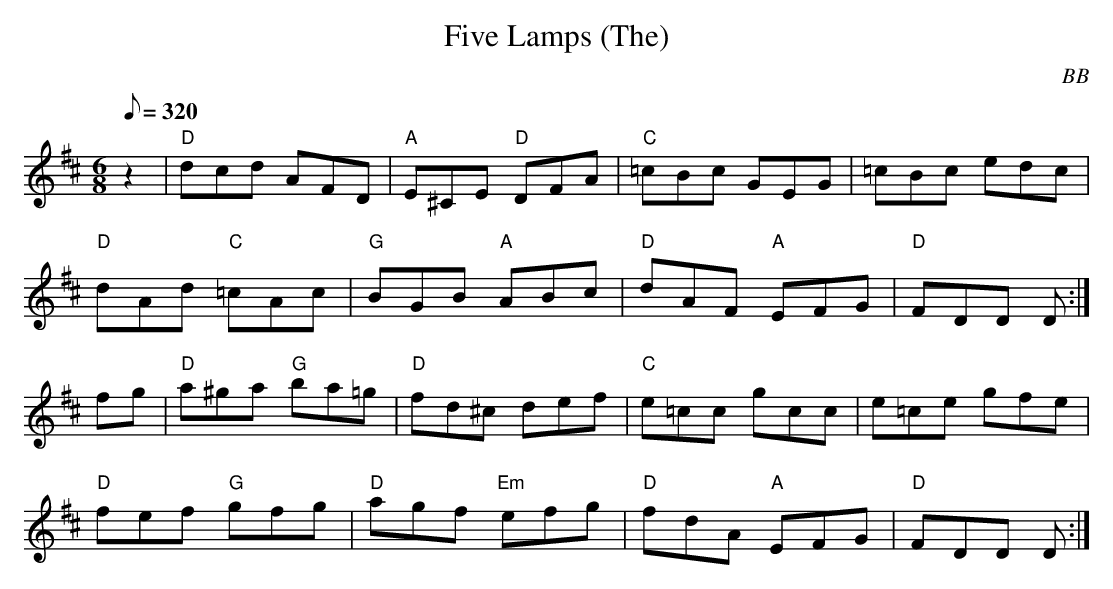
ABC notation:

X:1
T: Five Lamps (The)
C: BB
L: 1/8
M: 6/8
Q: 1/8=320
K: D
z2 | "D" dcd AFD | "A"E^CE "D"DFA | "C"=cBc GEG | =cBc edc |
"D"dAd "C"=cAc | "G"BGB "A"ABc | "D"dAF "A"EFG | "D"FDD D :|
fg|"D"a^ga "G"ba=g | "D"fd^c def | "C"e=cc gcc | e=ce gfe |
"D"fef "G"gfg | "D"agf "Em"efg | "D"fdA "A"EFG | "D"FDD D :|
